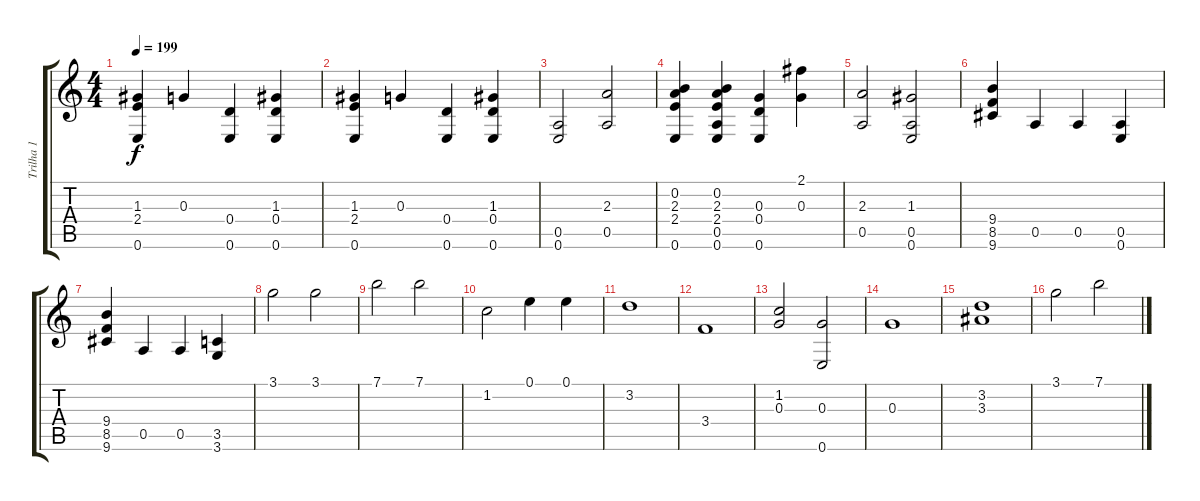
\track ("Trilha 1" "Trilha 1") {instrument acousticguitarsteel}
\staff {score tabs}
\tuning (E4 B3 G3 D3 A2 E2) {hide}
\ts (4 4)
\tempo 199
\clef g2
\ks c
(1.3 2.4 0.6).4{dy f} 0.3.4 (0.4 0.6).4 (1.3 0.4 0.6).4 |
(1.3 2.4 0.6).4 0.3.4 (0.4 0.6).4 (1.3 0.4 0.6).4 |
(0.5 0.6).2 (2.3 0.5).2 |
(0.2 2.3 2.4 0.6).4 (0.2 2.3 2.4 0.5 0.6).4 (0.3 0.4 0.6).4 (2.1 0.3).4 |
(2.3 0.5).2 (1.3 0.5 0.6).2 |
(9.4 8.5 9.6).4 0.5.4 0.5.4 (0.5 0.6).4 |
(9.4 8.5 9.6).4 0.5.4 0.5.4 (3.5 3.6).4 |
3.1.2 3.1.2 |
7.1.2 7.1.2 |
1.2.2 0.1.4 0.1.4 |
3.2.1 |
3.4.1 |
(1.2 0.3).2 (0.3 0.6).2 |
0.3.1 |
(3.2 3.3).1 |
3.1.2 7.1.2
